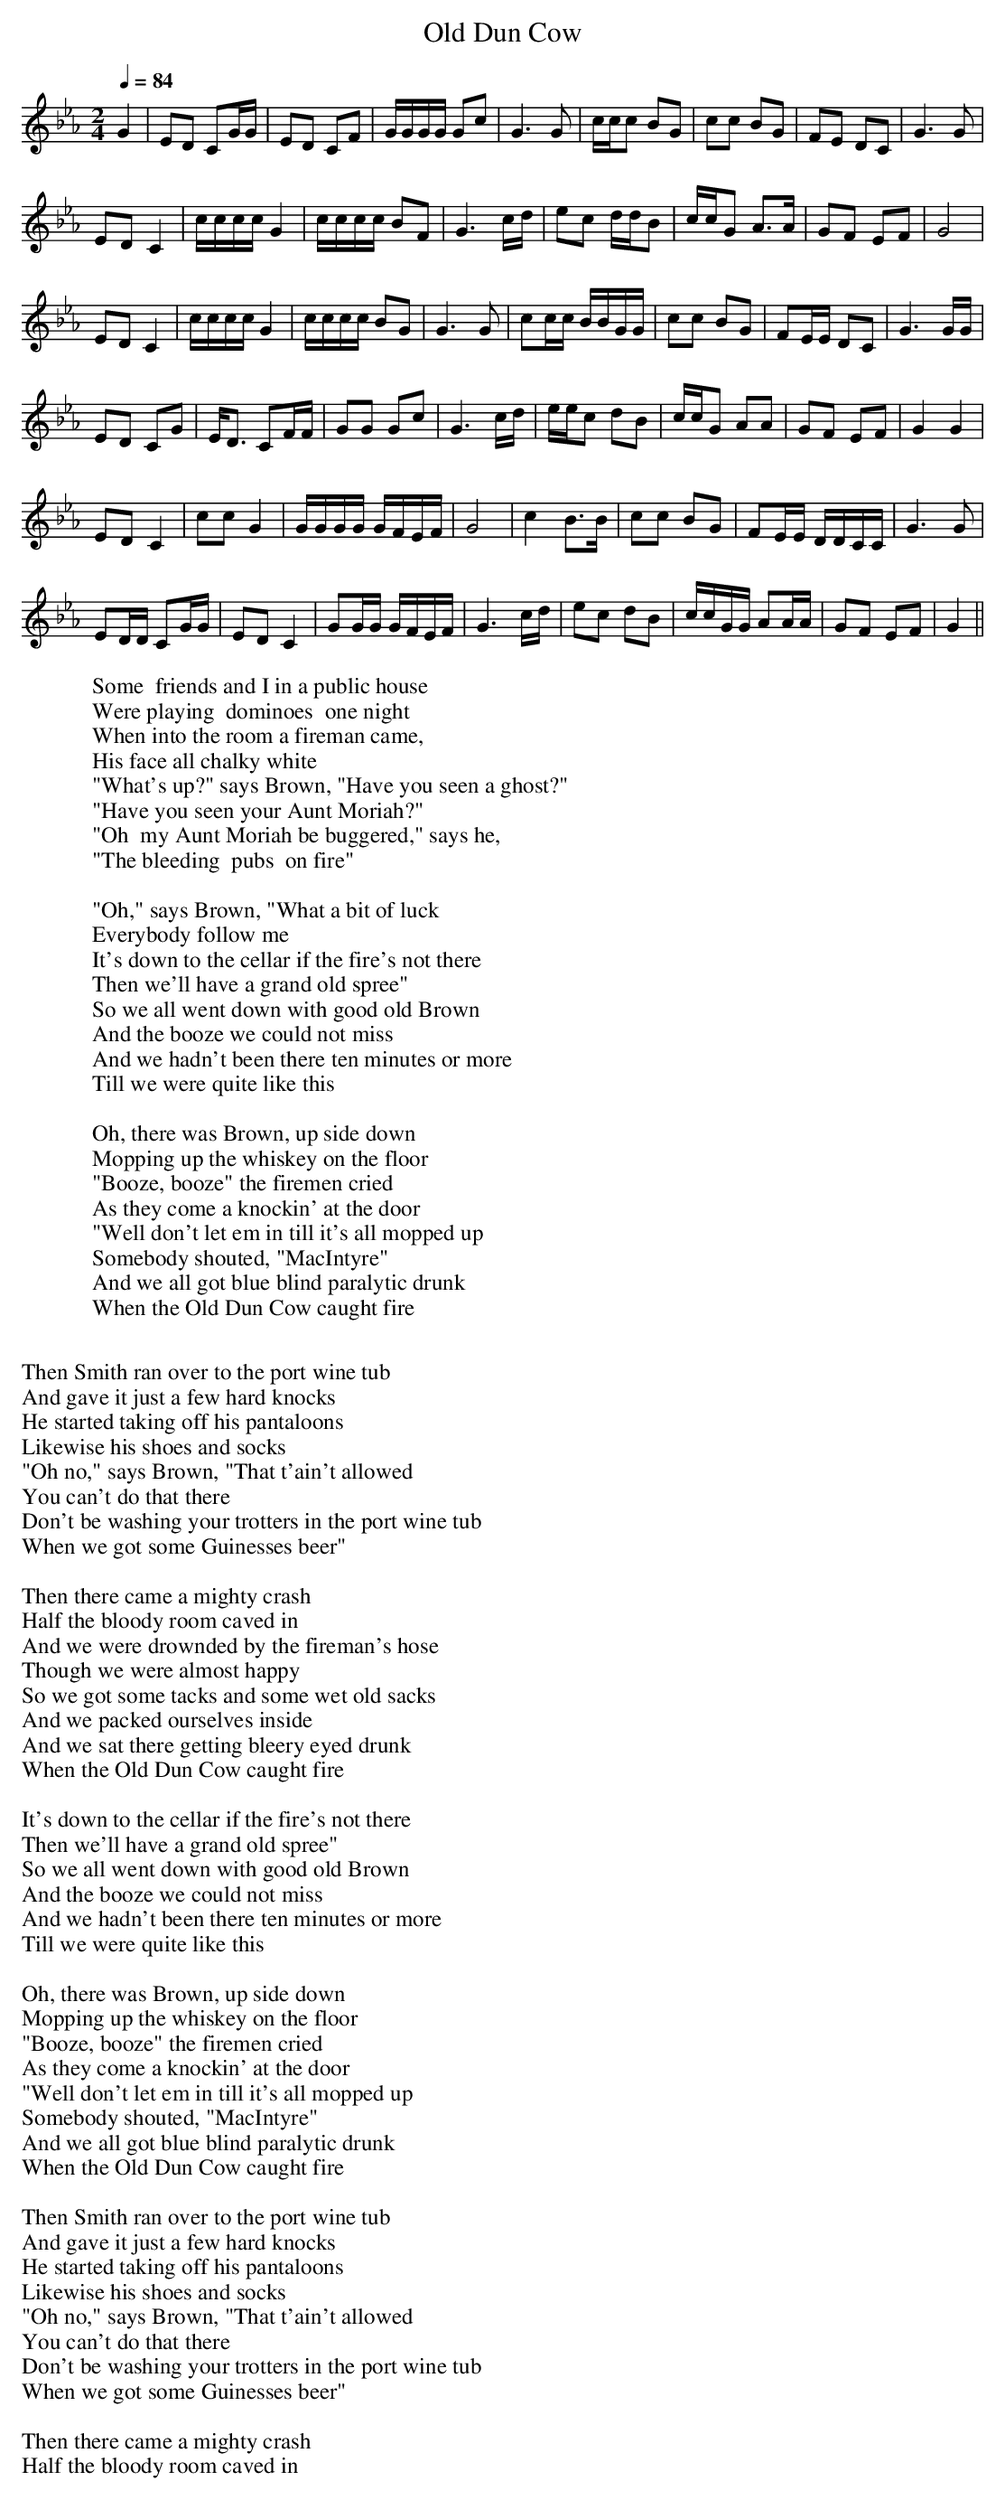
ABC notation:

X:1
T:Old Dun Cow
M:2/4
L:1/8
Q:1/4=84
W:Some  friends and I in a public house
W:Were playing  dominoes  one night
W:When into the room a fireman came,
W:His face all chalky white
W:"What's up?" says Brown, "Have you seen a ghost?"
W:"Have you seen your Aunt Moriah?"
W:"Oh  my Aunt Moriah be buggered," says he,
W:"The bleeding  pubs  on fire"
W:
W:"Oh," says Brown, "What a bit of luck
W:Everybody follow me
W:It's down to the cellar if the fire's not there
W:Then we'll have a grand old spree"
W:So we all went down with good old Brown
W:And the booze we could not miss
W:And we hadn't been there ten minutes or more
W:Till we were quite like this
W:
W:Oh, there was Brown, up side down
W:Mopping up the whiskey on the floor
W:"Booze, booze" the firemen cried
W:As they come a knockin' at the door
W:"Well don't let em in till it's all mopped up
W:Somebody shouted, "MacIntyre"
W:And we all got blue blind paralytic drunk
W:When the Old Dun Cow caught fire
W:
W:Then Smith ran over to the port wine tub
W:And gave it just a few hard knocks
W:He started taking off his pantaloons
W:Likewise his shoes and socks
W:"Oh no," says Brown, "That t'ain't allowed
W:You can't do that there
W:Don't be washing your trotters in the port wine tub
W:When we got some Guinesses beer"
W:
W:Then there came a mighty crash
W:Half the bloody room caved in
W:And we were drownded by the fireman's hose
W:Though we were almost happy
W:So we got some tacks and some wet old sacks
W:And we packed ourselves inside
W:And we sat there getting bleery eyed drunk
W:When the Old Dun Cow caught fire
W:
W:It's down to the cellar if the fire's not there
W:Then we'll have a grand old spree"
W:So we all went down with good old Brown
W:And the booze we could not miss
W:And we hadn't been there ten minutes or more
W:Till we were quite like this
W:
W:Oh, there was Brown, up side down
W:Mopping up the whiskey on the floor
W:"Booze, booze" the firemen cried
W:As they come a knockin' at the door
W:"Well don't let em in till it's all mopped up
W:Somebody shouted, "MacIntyre"
W:And we all got blue blind paralytic drunk
W:When the Old Dun Cow caught fire
W:
W:Then Smith ran over to the port wine tub
W:And gave it just a few hard knocks
W:He started taking off his pantaloons
W:Likewise his shoes and socks
W:"Oh no," says Brown, "That t'ain't allowed
W:You can't do that there
W:Don't be washing your trotters in the port wine tub
W:When we got some Guinesses beer"
W:
W:Then there came a mighty crash
W:Half the bloody room caved in
K:Eb
G2 |ED CG/G/|ED CF|G/G/G/G/ Gc|G3G|\
c/c/c BG|cc BG|FE DC|G3G|
ED C2|c/c/c/c/ G2|c/c/c/c/ BF|G3c/d/|\
ec d/d/B|c/c/G A3/2A/|GF EF|G4|
ED C2|c/c/c/c/ G2|c/c/c/c/ BG|G3G|\
cc/c/ B/B/G/G/|cc BG|FE/E/ DC|G3G/G/|
ED CG|E/D3/2 CF/F/|GG Gc|G3c/d/|\
e/e/c dB|c/c/G AA|GF EF|G2 G2|
ED C2|cc G2|G/G/G/G/ G/F/E/F/|G4|\
c2 B3/2B/|cc BG|FE/E/ D/D/C/C/|G3G|
ED/D/ CG/G/|ED C2|GG/G/ G/F/E/F/|G3c/d/|\
ec dB|c/c/G/G/ AA/A/|GF EF|G2 ||
